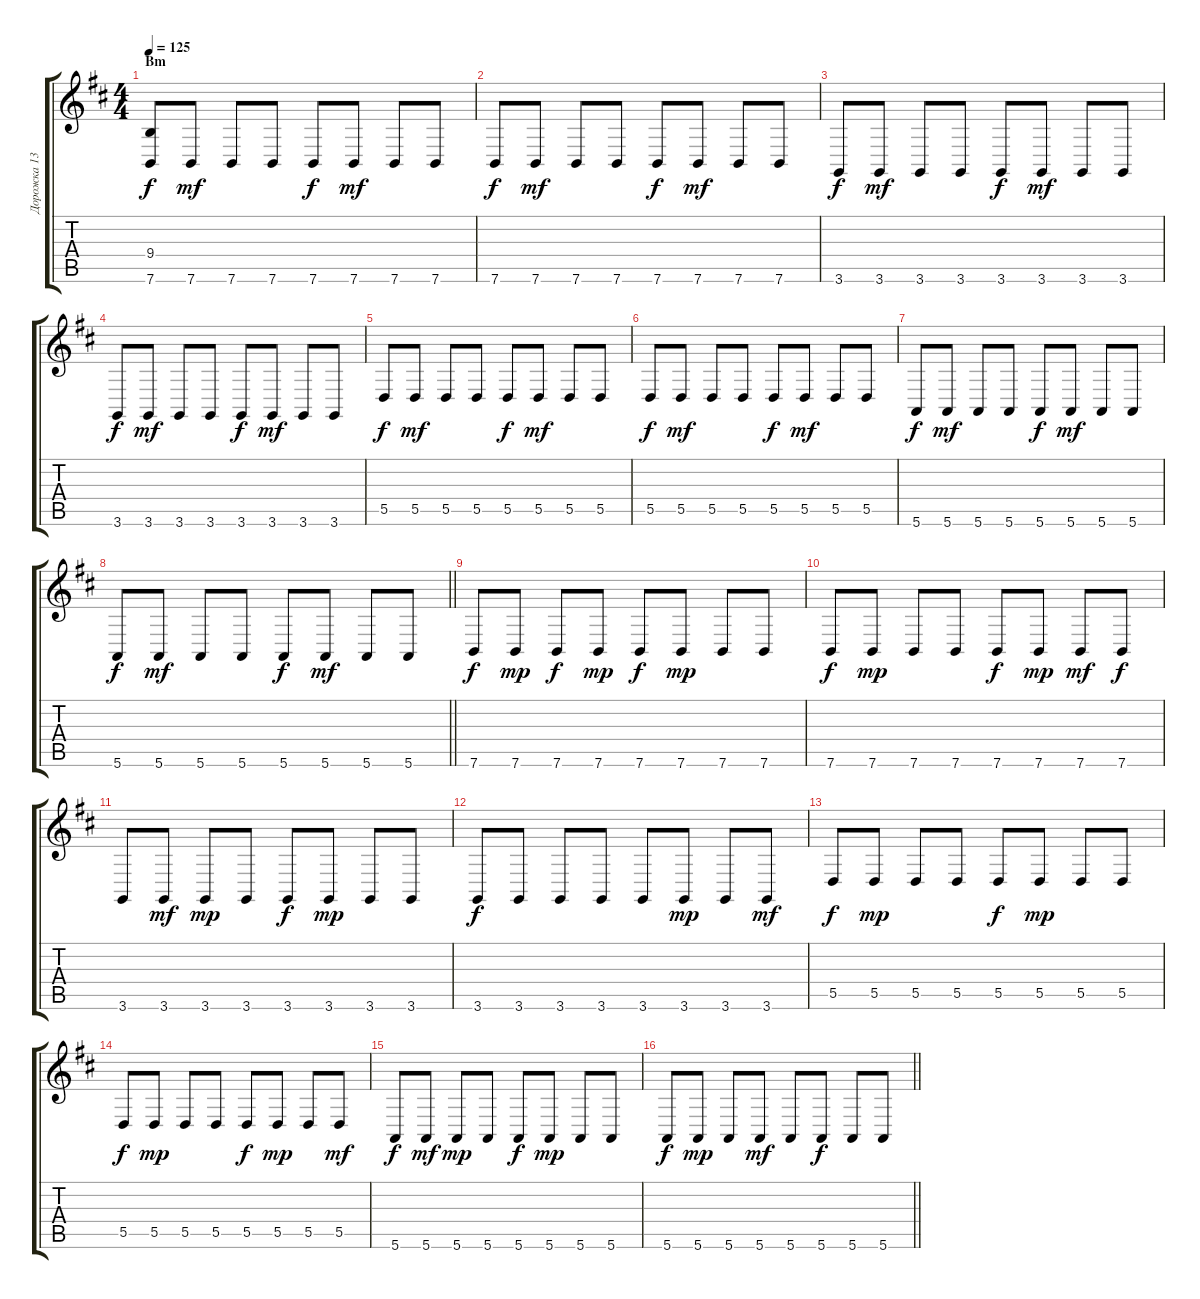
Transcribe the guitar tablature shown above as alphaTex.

\track ("Дорожка 13" "Дорожка 13") {instrument synthdrum}
\staff {score tabs}
\tuning (E4 B3 G3 D3 A2 E2) {hide}
\ts (4 4)
\section ("" "Bm")
\tempo 125
\clef g2
\ks bminor
(9.4 7.6).8{dy f} 7.6.8{dy mf} 7.6.8 7.6.8 7.6.8{dy f} 7.6.8{dy mf} 7.6.8 7.6.8 |
7.6.8{dy f} 7.6.8{dy mf} 7.6.8 7.6.8 7.6.8{dy f} 7.6.8{dy mf} 7.6.8 7.6.8 |
3.6.8{dy f} 3.6.8{dy mf} 3.6.8 3.6.8 3.6.8{dy f} 3.6.8{dy mf} 3.6.8 3.6.8 |
3.6.8{dy f} 3.6.8{dy mf} 3.6.8 3.6.8 3.6.8{dy f} 3.6.8{dy mf} 3.6.8 3.6.8 |
5.5.8{dy f} 5.5.8{dy mf} 5.5.8 5.5.8 5.5.8{dy f} 5.5.8{dy mf} 5.5.8 5.5.8 |
5.5.8{dy f} 5.5.8{dy mf} 5.5.8 5.5.8 5.5.8{dy f} 5.5.8{dy mf} 5.5.8 5.5.8 |
5.6.8{dy f} 5.6.8{dy mf} 5.6.8 5.6.8 5.6.8{dy f} 5.6.8{dy mf} 5.6.8 5.6.8 |
\barLineRight lightlight
5.6.8{dy f} 5.6.8{dy mf} 5.6.8 5.6.8 5.6.8{dy f} 5.6.8{dy mf} 5.6.8 5.6.8 |
\section ("" "")
7.6.8{dy f} 7.6.8{dy mp} 7.6.8{dy f} 7.6.8{dy mp} 7.6.8{dy f} 7.6.8{dy mp} 7.6.8 7.6.8 |
7.6.8{dy f} 7.6.8{dy mp} 7.6.8 7.6.8 7.6.8{dy f} 7.6.8{dy mp} 7.6.8{dy mf} 7.6.8{dy f} |
3.6.8 3.6.8{dy mf} 3.6.8{dy mp} 3.6.8 3.6.8{dy f} 3.6.8{dy mp} 3.6.8 3.6.8 |
3.6.8{dy f} 3.6.8 3.6.8 3.6.8 3.6.8 3.6.8{dy mp} 3.6.8 3.6.8{dy mf} |
5.5.8{dy f} 5.5.8{dy mp} 5.5.8 5.5.8 5.5.8{dy f} 5.5.8{dy mp} 5.5.8 5.5.8 |
5.5.8{dy f} 5.5.8{dy mp} 5.5.8 5.5.8 5.5.8{dy f} 5.5.8{dy mp} 5.5.8 5.5.8{dy mf} |
5.6.8{dy f} 5.6.8{dy mf} 5.6.8{dy mp} 5.6.8 5.6.8{dy f} 5.6.8{dy mp} 5.6.8 5.6.8 |
\barLineRight lightlight
5.6.8{dy f} 5.6.8{dy mp} 5.6.8 5.6.8{dy mf} 5.6.8 5.6.8{dy f} 5.6.8 5.6.8
